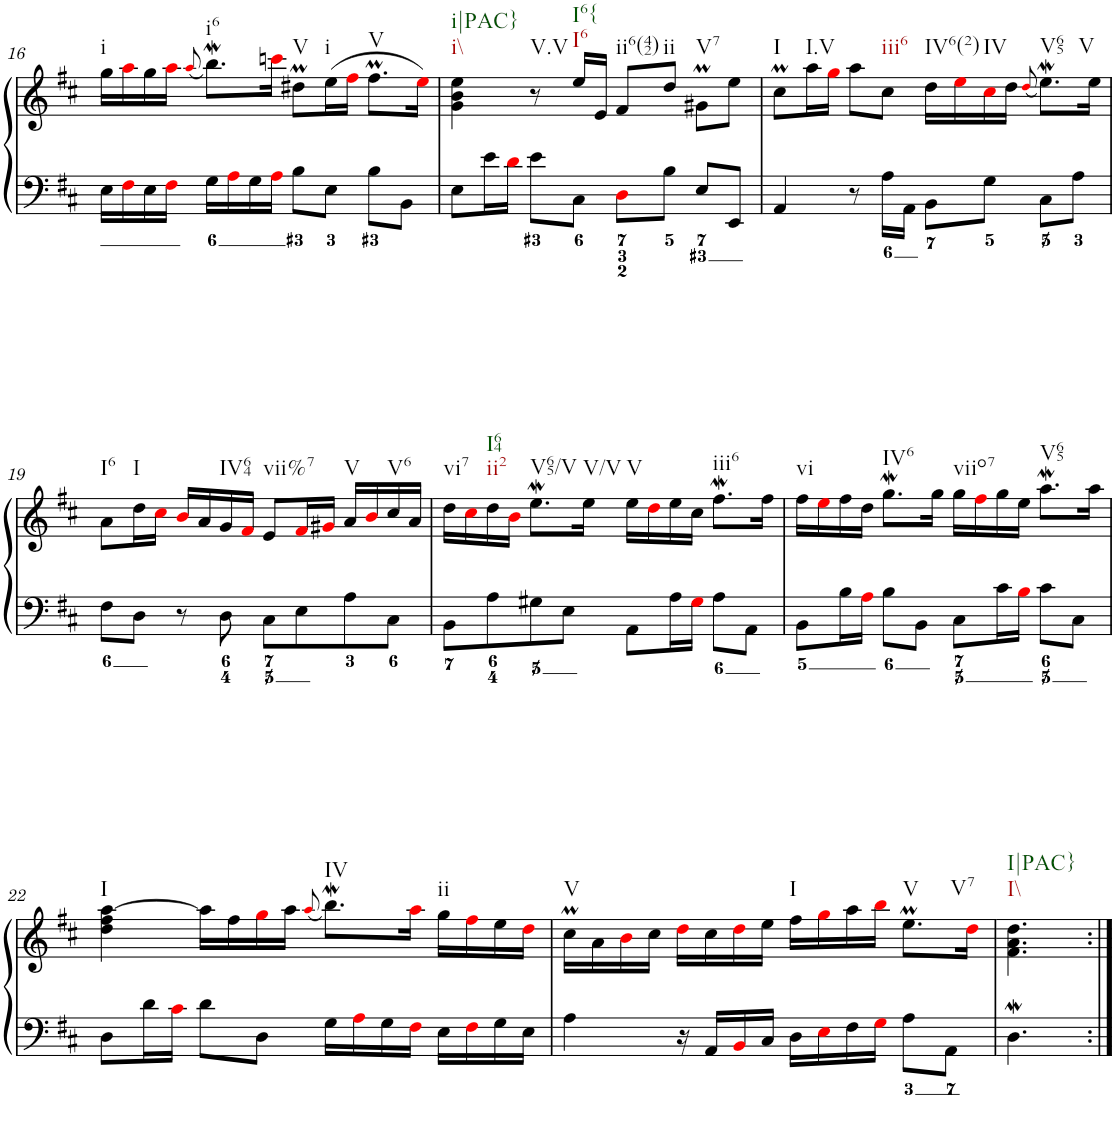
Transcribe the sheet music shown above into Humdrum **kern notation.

**kern	**kern
*part1	*part1
*staff2	*staff1
*I"Clavecin	*
!!LO:PB:g=z
*clefF4	*clefG2
*k[f#c#]	*k[f#c#]
*D:	*D:
*M4/4	*M4/4
*met(c)	*met(c)
=16	=16
!	!LO:TX:b:t=i
16E\LL	16gg\LL
16F#i\	16aai\
16E\	16gg\
16F#i\JJ	16aai\JJ
.	(<8qaai/
!	!LO:TX:b:t=i6
16G\LL	8.bbW\L)
16Ai\	.
16G\	.
16Ai\JJ	16cccni\Jk
!	!LO:TX:b:t=V
8B\L	8dd#Xm\L
!	!LO:TX:b:t=i
8E\J	(>16ee\L
.	16ff#i\JJ
!	!LO:TX:b:t=V
8B\L	8.ff#m\L
8BB\J	.
.	16eei\Jk)
=17	=17
!	!LO:TX:b:t=i\\
!	!LO:TX:b:t=i|PAC}
8E\L	4g\ 4b\ 4ee\
16e\L	.
16di\JJ	.
!	!LO:TX:b:t=V.V
8e\L	8r
!	!LO:TX:b:t=I6
!	!LO:TX:b:t=I6{
8C#\J	16ee/LL
.	16e/JJ
!	!LO:TX:b:t=ii6(42)
8Di\L	8f#/L
!	!LO:TX:b:t=ii
8B\J	8dd/J
!	!LO:TX:b:t=V7
8E/L	8g#Xm\L
8EE/J	8ee\J
=18	=18
!	!LO:TX:b:t=I
4AA/	8cc#m\L
!	!LO:TX:b:t=I.V
.	16aa\L
.	16ggi\JJ
8r	8aa\L
!	!LO:TX:b:t=iii6
16A\LL	8cc#\J
16AA\JJ	.
!	!LO:TX:b:t=IV6(2)
8BB\L	16dd\LL
.	16eei\
!	!LO:TX:b:t=IV
8G\J	16cc#i\
.	16dd\JJ
.	(<8qddi/
!	!LO:TX:b:t=V65
8C#\L	8.eeW\L)
8A\J	.
!	!LO:TX:b:t=V
.	16ee\Jk
!!LO:LB:g=z
=19	=19
!	!LO:TX:b:t=I6
8F#\L	8a\L
!	!LO:TX:b:t=I
8D\J	16dd\L
.	16cc#i\JJ
8r	16bi/LL
.	16a/
!	!LO:TX:b:t=IV64
8D\	16g/
.	16f#i/JJ
!	!LO:TX:b:t=vii%7
8C#\L	8e/L
8E\	16f#i/L
.	16g#Xi/JJ
!	!LO:TX:b:t=V
8A\	16a/LL
.	16bi/
!	!LO:TX:b:t=V6
8C#\J	16cc#/
.	16a/JJ
=20	=20
!	!LO:TX:b:t=vi7
8BB\L	16dd\LL
.	16cc#i\
!	!LO:TX:b:t=ii2
!	!LO:TX:b:t=I64
8A\	16dd\
.	16bi\JJ
!	!LO:TX:b:t=V65/V
8G#X\	8.eeW\L
8E\J	.
!	!LO:TX:b:t=V/V
.	16ee\Jk
!	!LO:TX:b:t=V
8AA\L	16ee\LL
.	16ddi\
16A\L	16ee\
16G#i\JJ	16cc#\JJ
!	!LO:TX:b:t=iii6
8A\L	8.ff#W\L
8AA\J	.
.	16ff#\Jk
=21	=21
!	!LO:TX:b:t=vi
8BB\L	16ff#\LL
.	16eei\
16B\L	16ff#\
16Ai\JJ	16dd\JJ
!	!LO:TX:b:t=IV6
8B\L	8.ggw\L
8BB\J	.
.	16gg\Jk
!	!LO:TX:b:t=viio7
8C#\L	16gg\LL
.	16ff#i\
16c#\L	16gg\
16Bi\JJ	16ee\JJ
!	!LO:TX:b:t=V65
8c#\L	8.aaW\L
8C#\J	.
.	16aa\Jk
!!LO:LB:g=z
=22	=22
!	!LO:TX:b:t=I
8D\L	4dd\ 4ff#\ [4aa\
16d\L	.
16c#i\JJ	.
8d\L	16aa\LL]
.	16ff#\
8D\J	16ggi\
.	16aa\JJ
.	(<8qaai/
!	!LO:TX:b:t=IV
16G\LL	8.bbW\L)
16Ai\	.
16G\	.
16F#i\JJ	16aai\Jk
!	!LO:TX:b:t=ii
16E\LL	16gg\LL
16F#i\	16ff#i\
16G\	16ee\
16E\JJ	16ddi\JJ
=23	=23
!	!LO:TX:b:t=V
4A\	16cc#m\LL
.	16a\
.	16bi\
.	16cc#\JJ
16r	16ddi\LL
16AA/LL	16cc#\
16BBi/	16ddi\
16C#/JJ	16ee\JJ
!	!LO:TX:b:t=I
16D\LL	16ff#\LL
16Ei\	16ggi\
16F#\	16aa\
16Gi\JJ	16bbi\JJ
!	!LO:TX:b:t=V
8A\L	8.eeM\L
8AA\J	.
!	!LO:TX:b:t=V7
.	16ddi\Jk
=24	=24
!	!LO:TX:b:t=I\\
!	!LO:TX:b:t=I|PAC}
4.Dw\	4.f#\ 4.a\ 4.dd\
=:|!	=:|!
*-	*-
